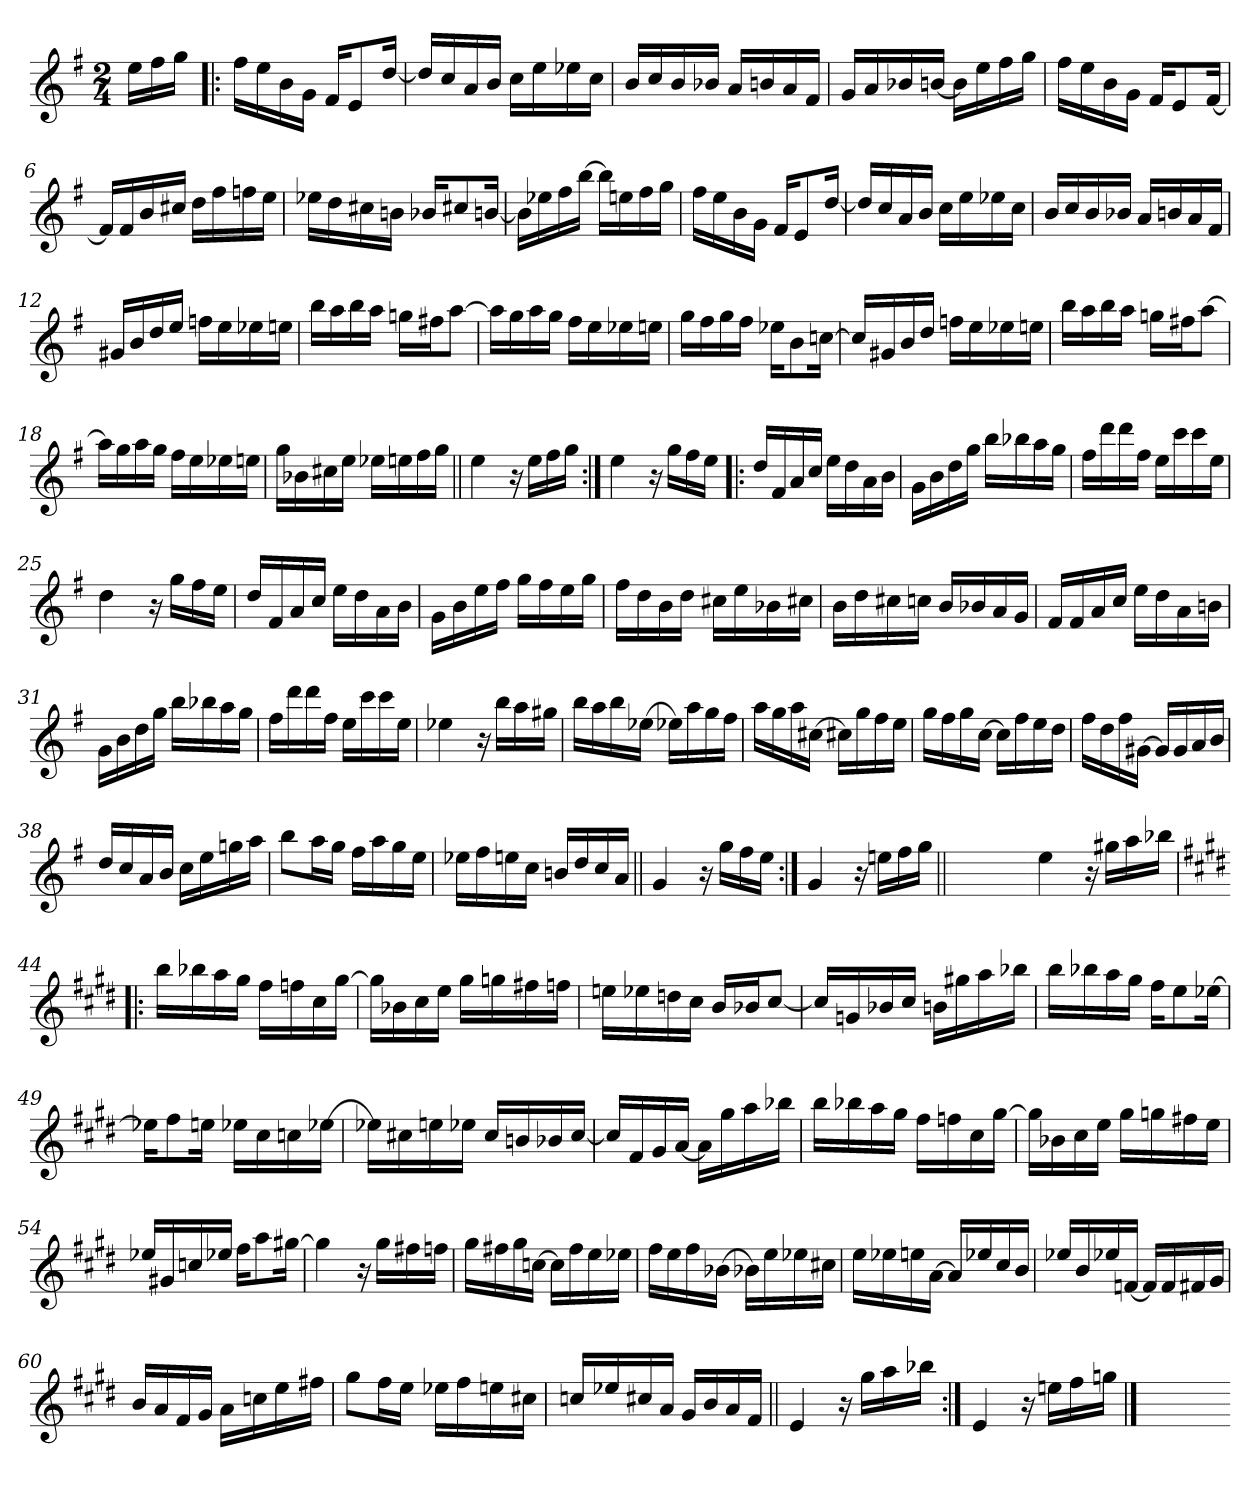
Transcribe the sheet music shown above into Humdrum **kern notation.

**kern
*part1
*staff1
*clefG2
*k[f#]
*G:
*M2/4
=
16ee\LL
16ff#\
16gg\JJ
=1!|:
16ff#\LL
16ee\
16b\
16g\JJ
16f#/KL
8e/
[16dd/Jk
=2
16dd/LL]
16cc/
16a/
16b/JJ
16cc\LL
16ee\
16ee-X\
16cc\JJ
=3
16b/LL
16cc/
16b/
16b-X/JJ
16a/LL
16bn/
16a/
16f#/JJ
=4
16g/LL
16a/
16b-X/
[16bn/JJ
16b\LL]
16ee\
16ff#\
16gg\JJ
!!LO:LB:g=z
=5
16ff#\LL
16ee\
16b\
16g\JJ
16f#/KL
8e/
[16f#/Jk
=6
16f#/LL]
16f#/
16b/
16cc#X/JJ
16dd\LL
16ff#\
16ffn\
16ee\JJ
=7
16ee-X\LL
16dd\
16cc#X\
16bn\JJ
16b-X/KL
8cc#X/
[16bn/Jk
=8
16b\LL]
16ee-X\
16ff#\
[16bb\JJ
16bb\LL]
16een\
16ff#\
16gg\JJ
!!LO:LB:g=z
=9
16ff#\LL
16ee\
16b\
16g\JJ
16f#/KL
8e/
[16dd/Jk
=10
16dd/LL]
16cc/
16a/
16b/JJ
16cc\LL
16ee\
16ee-X\
16cc\JJ
=11
16b/LL
16cc/
16b/
16b-X/JJ
16a/LL
16bn/
16a/
16f#/JJ
=12
16g#X/LL
16b/
16dd/
16ee/JJ
16ffn\LL
16ee\
16ee-X\
16een\JJ
!!LO:LB:g=z
=13
16bb\LL
16aa\
16bb\
16aa\JJ
16ggn\LL
16ff#X\J
[8aa\J
=14
16aa\LL]
16gg\
16aa\
16gg\JJ
16ff#\LL
16ee\
16ee-X\
16een\JJ
=15
16gg\LL
16ff#\
16gg\
16ff#\JJ
16ee-X\KL
8b\
[16ccn\Jk
=16
16cc/LL]
16g#X/
16b/
16dd/JJ
16ffn\LL
16ee\
16ee-X\
16een\JJ
!!LO:LB:g=z
=17
16bb\LL
16aa\
16bb\
16aa\JJ
16ggn\LL
16ff#X\J
[8aa\J
=18
16aa\LL]
16gg\
16aa\
16gg\JJ
16ff#\LL
16ee\
16ee-X\
16een\JJ
=19
16gg\LL
16b-X\
16cc#X\
16ee\JJ
16ee-X\LL
16een\
16ff#\
16gg\JJ
=20||
4ee\
16r
16ee\LL
16ff#\
16gg\JJ
!!LO:LB:g=z
=21:|!
4ee\
16r
16gg\LL
16ff#\
16ee\JJ
=22!|:
16dd/LL
16f#/
16a/
16cc/JJ
16ee\LL
16dd\
16a\
16b\JJ
=23
16g\LL
16b\
16dd\
16gg\JJ
16bb\LL
16bb-X\
16aa\
16gg\JJ
=24
16ff#\LL
16ddd\
16ddd\
16ff#\JJ
16ee\LL
16ccc\
16ccc\
16ee\JJ
=25
4dd\
16r
16gg\LL
16ff#\
16ee\JJ
!!LO:LB:g=z
=26
16dd/LL
16f#/
16a/
16cc/JJ
16ee\LL
16dd\
16a\
16b\JJ
=27
16g\LL
16b\
16ee\
16ff#\JJ
16gg\LL
16ff#\
16ee\
16gg\JJ
=28
16ff#\LL
16dd\
16b\
16dd\JJ
16cc#X\LL
16ee\
16b-X\
16cc#X\JJ
=29
16b\LL
16dd\
16cc#X\
16ccn\JJ
16b/LL
16b-X/
16a/
16g/JJ
!!LO:LB:g=z
=30
16f#/LL
16f#/
16a/
16cc/JJ
16ee\LL
16dd\
16a\
16bn\JJ
=31
16g\LL
16b\
16dd\
16gg\JJ
16bb\LL
16bb-X\
16aa\
16gg\JJ
=32
16ff#\LL
16ddd\
16ddd\
16ff#\JJ
16ee\LL
16ccc\
16ccc\
16ee\JJ
=33
4ee-X\
16r
16bb\LL
16aa\
16gg#X\JJ
=34
16bb\LL
16aa\
16bb\
[16ee-X\JJ
16ee-X\LL]
16aa\
16gg\
16ff#\JJ
!!LO:LB:g=z
=35
16aa\LL
16gg\
16aa\
[16cc#X\JJ
16cc#X\LL]
16gg\
16ff#\
16ee\JJ
=36
16gg\LL
16ff#\
16gg\
[16cc\JJ
16cc\LL]
16ff#\
16ee\
16dd\JJ
=37
16ff#\LL
16dd\
16ff#\
[16g#X\JJ
16g#/LL]
16g#/
16a/
16b/JJ
=38
16dd/LL
16cc/
16a/
16b/JJ
16cc\LL
16ee\
16ggn\
16aa\JJ
!!LO:PB:g=z
=39
8bb\L
16aa\L
16gg\JJ
16ff#\LL
16aa\
16gg\
16ee\JJ
=40
16ee-X\LL
16ff#\
16een\
16cc\JJ
16bn/LL
16dd/
16cc/
16a/JJ
=41||
4g/
16r
16gg\LL
16ff#\
16ee\JJ
=42:|!
4g/
16r
16een\LL
16ff#\
16gg\JJ
=42X421||
2ryy
!!LO:LB:g=z
=43-
4ee\
16r
16gg#X\LL
16aa\
16bb-X\JJ
=44!|:
*k[f#c#g#d#]
*E:
16bb\LL
16bb-X\
16aa\
16gg#\JJ
16ff#\LL
16ffn\
16cc#\
[16gg#\JJ
=45
16gg#\LL]
16b-X\
16cc#\
16ee\JJ
16gg#\LL
16ggn\
16ff#X\
16ffn\JJ
=46
16een\LL
16ee-X\
16ddn\
16cc#\JJ
16b/LL
16b-X/J
[8cc#/J
!!LO:LB:g=z
=47
16cc#/LL]
16gn/
16b-X/
16cc#/JJ
16bn\LL
16gg#X\
16aa\
16bb-X\JJ
=48
16bb\LL
16bb-X\
16aa\
16gg#\JJ
16ff#\KL
8ee\
[16ee-X\Jk
=49
16ee-X\KL]
8ff#\
16een\Jk
16ee-X\LL
16cc#\
16ccn\
[16ee-X\JJ
=50
16ee-X\LL]
16cc#X\
16een\
16ee-X\JJ
16cc#/LL
16bn/
16b-X/
[16cc#/JJ
!!LO:LB:g=z
=51
16cc#/LL]
16f#/
16g#/
[16a/JJ
16a\LL]
16gg#\
16aa\
16bb-X\JJ
=52
16bb\LL
16bb-X\
16aa\
16gg#\JJ
16ff#\LL
16ffn\
16cc#\
[16gg#\JJ
=53
16gg#\LL]
16b-X\
16cc#\
16ee\JJ
16gg#\LL
16ggn\
16ff#X\
16ee\JJ
=54
16ee-X/LL
16g#X/
16ccn/
16ee-X/JJ
16ff#\KL
8aa\
[16gg#X\Jk
!!LO:LB:g=z
=55
4gg#\]
16r
16gg#\LL
16ff#X\
16ffn\JJ
=56
16gg#\LL
16ff#X\
16gg#\
[16ccn\JJ
16ccn\LL]
16ff#\
16ee\
16ee-X\JJ
=57
16ff#\LL
16ee\
16ff#\
[16b-X\JJ
16b-X\LL]
16ee\
16ee-X\
16cc#X\JJ
=58
16ee\LL
16ee-X\
16een\
[16a\JJ
16a/LL]
16ee-X/
16cc#/
16b/JJ
!!LO:LB:g=z
=59
16ee-X/LL
16b/
16ee-X/
[16fn/JJ
16f/LL]
16f/
16f#X/
16g#/JJ
=60
16b/LL
16a/
16f#/
16g#/JJ
16a\LL
16ccn\
16ee\
16ff#X\JJ
=61
8gg#\L
16ff#\L
16ee\JJ
16ee-X\LL
16ff#\
16een\
16cc#X\JJ
=62
16ccn/LL
16ee-X/
16cc#X/
16a/JJ
16g#/LL
16b/
16a/
16f#/JJ
!!LO:LB:g=z
=63||
4e/
16r
16gg#\LL
16aa\
16bb-X\JJ
=64:|!
4e/
16r
16een\LL
16ff#\
16ggn\JJ
==65
2ryy
=-
*-
